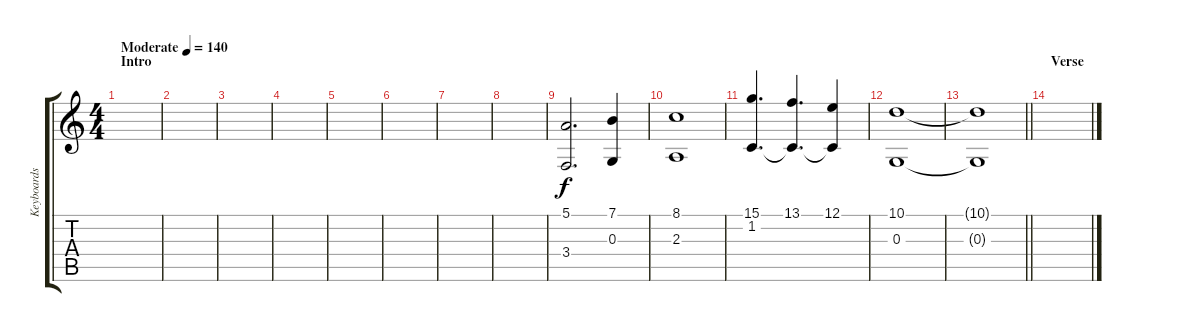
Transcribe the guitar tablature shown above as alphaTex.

\track ("Keyboards " "Keyboards ") {instrument pad3polysynth}
\staff {score tabs}
\tuning (E4 B3 G3 D3 A2 E2) {hide}
\ts (4 4)
\section ("" "Intro ")
\tempo (140 "Moderate")
\clef g2
\ks c
|
|
|
|
|
|
|
|
(5.1 3.4).2{d} (7.1 0.3).4 |
(8.1 2.3).1 |
(15.1 1.2).4{d} (13.1 1.2{t}).4{d} (12.1 1.2{t}).4 |
(10.1 0.3).1 |
\barLineRight lightlight
(10.1{t} 0.3{t}).1 |
\section ("" "Verse")
